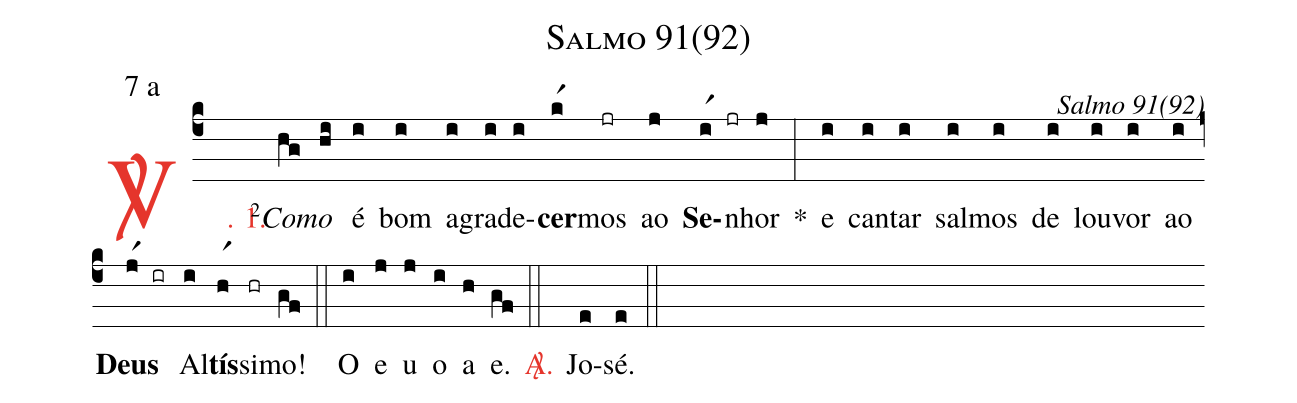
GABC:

name: Salmo 91(92);
mode: 7;
mode-differentia: a;
commentary: Salmo 91(92);
%%
(c4)

<c><sp>V/</sp>. 1.</c>() <v>\VSup{2}</v><i>Co</i>(hg)<i>mo</i>(hi) é(i) bom(i) a(i)gra(i)de(i)<b>cer</b>(kr1)mos(jr) ao(j) <b>Se</b>(ir1 jr)nhor(j) *(:) e(i) can(i)tar(i) sal(i)mos(i) de(i) lou(i)vor(i) ao(i) <b>Deus</b>(jr1 ir) Al(i)<b>tís</b>(hr1)si(hr)mo!(gf) (::)

<eu>O(i) e(j) u(j) o(i) a(h) e.</eu>(gf) (::)

<nlba><c><sp>A/</sp>.</c>() Jo</nlba>(e)sé.(e) (::)
